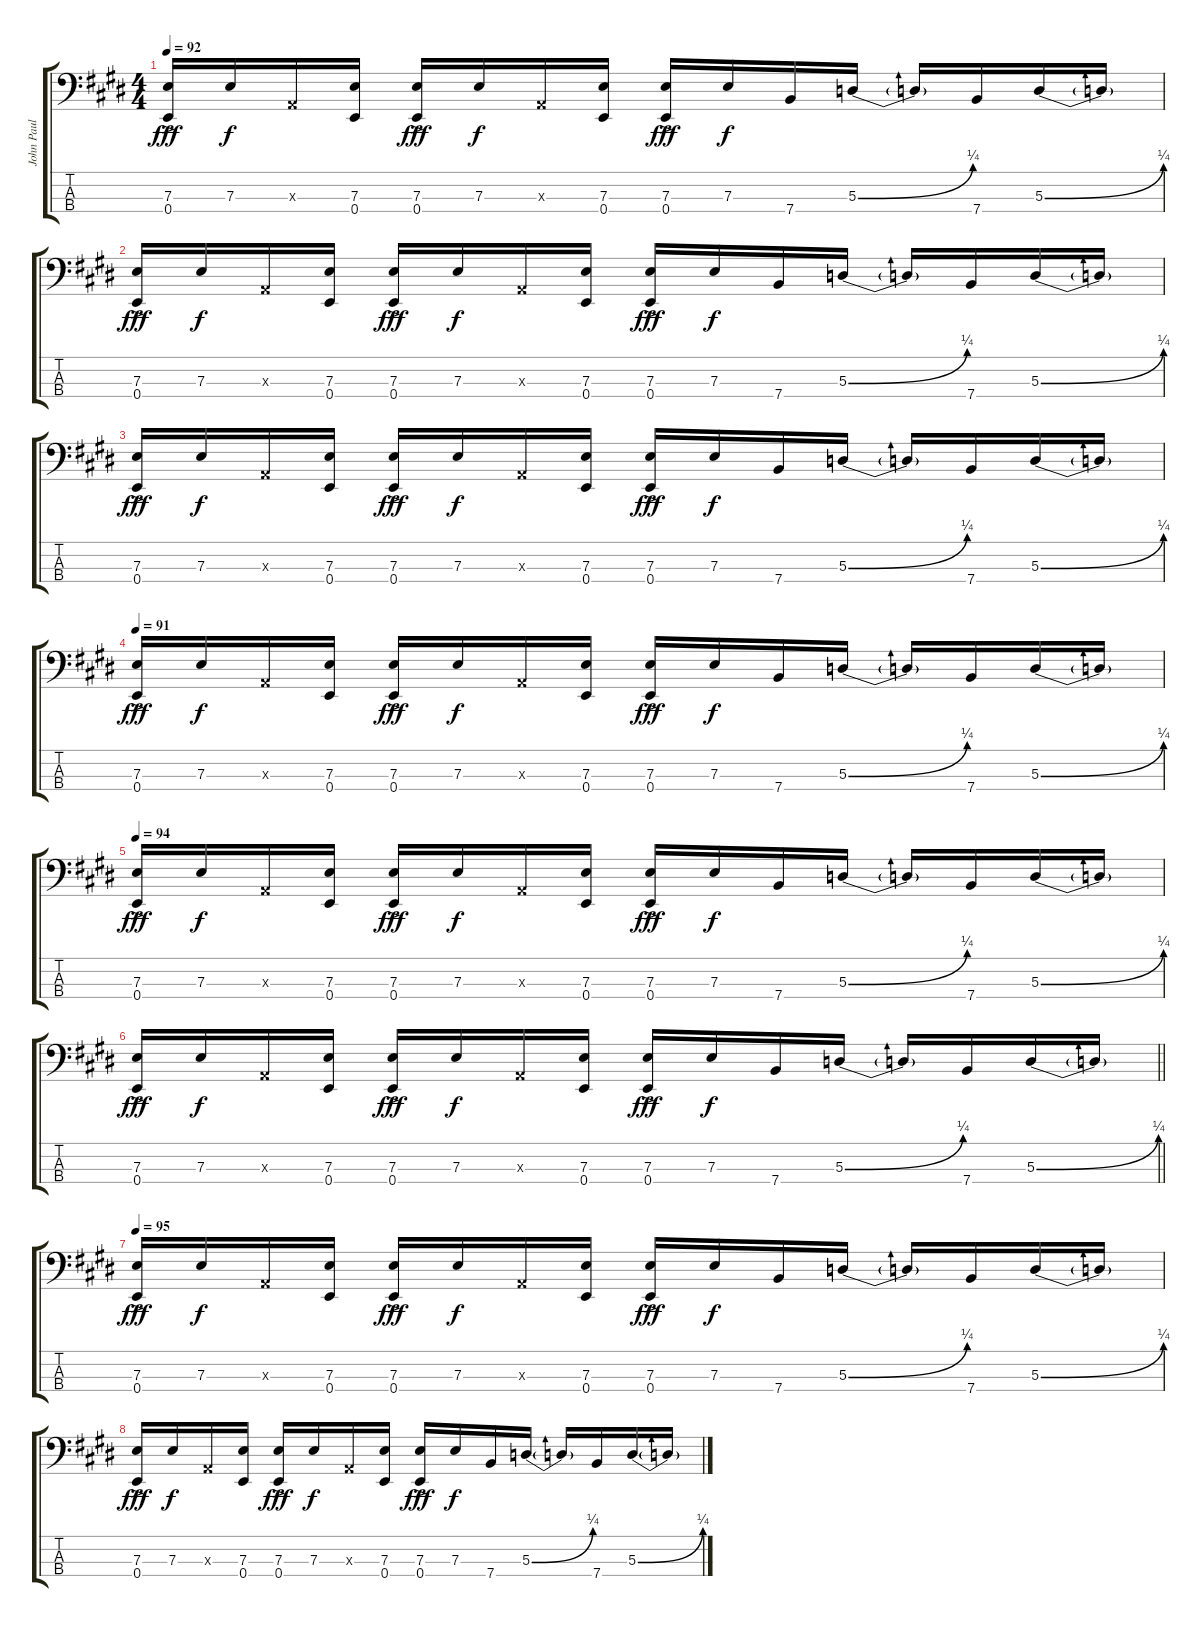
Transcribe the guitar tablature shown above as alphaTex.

\track ("John Paul Electric Bass (w/pick)" "John Paul ") {instrument electricbasspick}
\staff {score tabs}
\tuning (G2 D2 A1 E1) {hide}
\ts (4 4)
\tempo 92
\clef f4
\ks e
(7.3{ac} 0.4{ac}).16{dy fff} 7.3.16{dy f} 0.3{x}.16 (7.3 0.4).16 (7.3{ac} 0.4{ac}).16{dy fff} 7.3.16{dy f} 0.3{x}.16 (7.3 0.4).16 (7.3{ac} 0.4{ac}).16{dy fff} 7.3.16{dy f} 7.4.16 5.3{be (bend 0 0 60 1)}.16 5.3{t}.16 7.4.16 5.3{be (bend 0 0 60 1)}.16 5.3{t}.16 |
(7.3{ac} 0.4{ac}).16{dy fff} 7.3.16{dy f} 0.3{x}.16 (7.3 0.4).16 (7.3{ac} 0.4{ac}).16{dy fff} 7.3.16{dy f} 0.3{x}.16 (7.3 0.4).16 (7.3{ac} 0.4{ac}).16{dy fff} 7.3.16{dy f} 7.4.16 5.3{be (bend 0 0 60 1)}.16 5.3{t}.16 7.4.16 5.3{be (bend 0 0 60 1)}.16 5.3{t}.16 |
(7.3{ac} 0.4{ac}).16{dy fff} 7.3.16{dy f} 0.3{x}.16 (7.3 0.4).16 (7.3{ac} 0.4{ac}).16{dy fff} 7.3.16{dy f} 0.3{x}.16 (7.3 0.4).16 (7.3{ac} 0.4{ac}).16{dy fff} 7.3.16{dy f} 7.4.16 5.3{be (bend 0 0 60 1)}.16 5.3{t}.16 7.4.16 5.3{be (bend 0 0 60 1)}.16 5.3{t}.16 |
\tempo 91
(7.3{ac} 0.4{ac}).16{dy fff} 7.3.16{dy f} 0.3{x}.16 (7.3 0.4).16 (7.3{ac} 0.4{ac}).16{dy fff} 7.3.16{dy f} 0.3{x}.16 (7.3 0.4).16 (7.3{ac} 0.4{ac}).16{dy fff} 7.3.16{dy f} 7.4.16 5.3{be (bend 0 0 60 1)}.16 5.3{t}.16 7.4.16 5.3{be (bend 0 0 60 1)}.16 5.3{t}.16 |
\tempo 94
(7.3{ac} 0.4{ac}).16{dy fff} 7.3.16{dy f} 0.3{x}.16 (7.3 0.4).16 (7.3{ac} 0.4{ac}).16{dy fff} 7.3.16{dy f} 0.3{x}.16 (7.3 0.4).16 (7.3{ac} 0.4{ac}).16{dy fff} 7.3.16{dy f} 7.4.16 5.3{be (bend 0 0 60 1)}.16 5.3{t}.16 7.4.16 5.3{be (bend 0 0 60 1)}.16 5.3{t}.16 |
\barLineRight lightlight
(7.3{ac} 0.4{ac}).16{dy fff} 7.3.16{dy f} 0.3{x}.16 (7.3 0.4).16 (7.3{ac} 0.4{ac}).16{dy fff} 7.3.16{dy f} 0.3{x}.16 (7.3 0.4).16 (7.3{ac} 0.4{ac}).16{dy fff} 7.3.16{dy f} 7.4.16 5.3{be (bend 0 0 60 1)}.16 5.3{t}.16 7.4.16 5.3{be (bend 0 0 60 1)}.16 5.3{t}.16 |
\tempo 95
(7.3{ac} 0.4{ac}).16{dy fff} 7.3.16{dy f} 0.3{x}.16 (7.3 0.4).16 (7.3{ac} 0.4{ac}).16{dy fff} 7.3.16{dy f} 0.3{x}.16 (7.3 0.4).16 (7.3{ac} 0.4{ac}).16{dy fff} 7.3.16{dy f} 7.4.16 5.3{be (bend 0 0 60 1)}.16 5.3{t}.16 7.4.16 5.3{be (bend 0 0 60 1)}.16 5.3{t}.16 |
(7.3{ac} 0.4{ac}).16{dy fff} 7.3.16{dy f} 0.3{x}.16 (7.3 0.4).16 (7.3{ac} 0.4{ac}).16{dy fff} 7.3.16{dy f} 0.3{x}.16 (7.3 0.4).16 (7.3{ac} 0.4{ac}).16{dy fff} 7.3.16{dy f} 7.4.16 5.3{be (bend 0 0 60 1)}.16 5.3{t}.16 7.4.16 5.3{be (bend 0 0 60 1)}.16 5.3{t}.16
